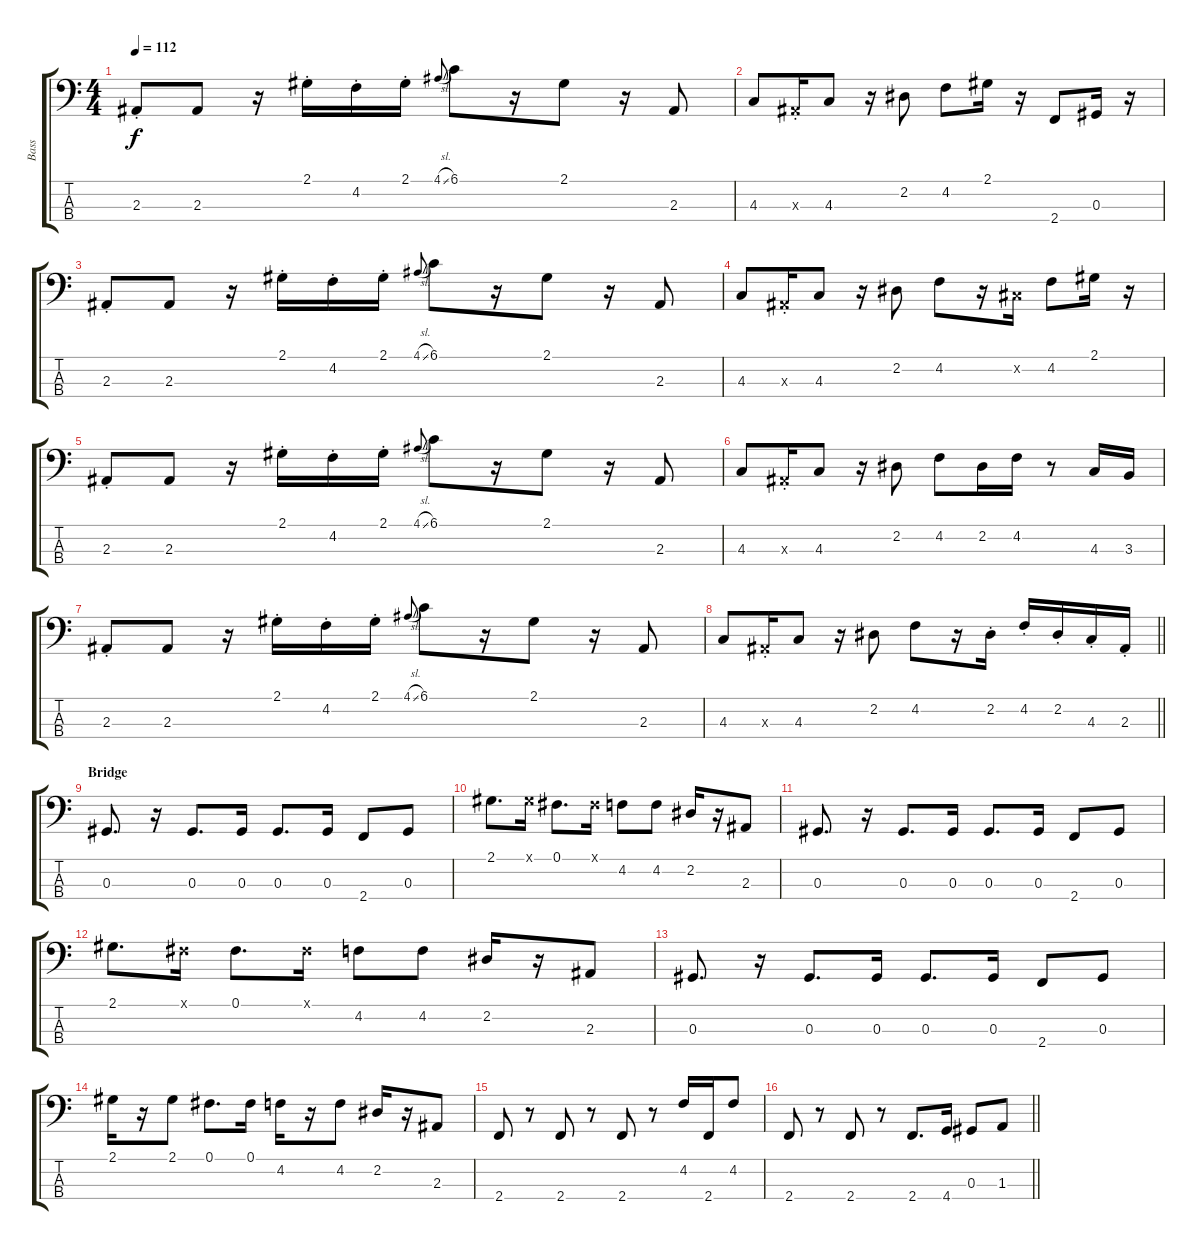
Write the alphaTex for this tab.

\track ("Bass" "Bass") {instrument electricbassfinger}
\staff {score tabs}
\tuning (Gb2 Db2 Ab1 Eb1) {hide}
\ts (4 4)
\tempo 112
\clef f4
\ks c
2.3{st}.8{dy f} 2.3.8 r.16 2.1{st}.16 4.2{st}.16 2.1{st}.16 4.1{sl}.8{gr onbeat} 6.1.8 r.16 2.1.8 r.16 2.3.8 |
4.3.8 2.3{st x}.16 4.3.8 r.16 2.2.8 4.2.8 2.1.16 r.16 2.4.8 0.3.16 r.16 |
2.3{st}.8 2.3.8 r.16 2.1{st}.16 4.2{st}.16 2.1{st}.16 4.1{sl}.8{gr onbeat} 6.1.8 r.16 2.1.8 r.16 2.3.8 |
4.3.8 2.3{st x}.16 4.3.8 r.16 2.2.8 4.2.8 r.16 0.2{x}.16 4.2.8 2.1.16 r.16 |
2.3{st}.8 2.3.8 r.16 2.1{st}.16 4.2{st}.16 2.1{st}.16 4.1{sl}.8{gr onbeat} 6.1.8 r.16 2.1.8 r.16 2.3.8 |
4.3.8 2.3{st x}.16 4.3.8 r.16 2.2.8 4.2.8 2.2.16 4.2.16 r.8 4.3.16 3.3.16 |
2.3{st}.8 2.3.8 r.16 2.1{st}.16 4.2{st}.16 2.1{st}.16 4.1{sl}.8{gr onbeat} 6.1.8 r.16 2.1.8 r.16 2.3.8 |
\barLineRight lightlight
4.3.8 2.3{st x}.16 4.3.8 r.16 2.2.8 4.2.8 r.16 2.2{st}.16 4.2{st}.16 2.2{st}.16 4.3{st}.16 2.3{st}.16 |
\section ("" "Bridge")
0.3.8{d} r.16 0.3.8{d} 0.3.16 0.3.8{d} 0.3.16 2.4.8 0.3.8 |
2.1.8{d} 2.1{x}.16 0.1.8{d} 0.1{x}.16 4.2.8 4.2.8 2.2.16 r.16 2.3.8 |
0.3.8{d} r.16 0.3.8{d} 0.3.16 0.3.8{d} 0.3.16 2.4.8 0.3.8 |
2.1.8{d} 0.1{x}.16 0.1.8{d} 0.1{x}.16 4.2.8 4.2.8 2.2.16 r.16 2.3.8 |
0.3.8{d} r.16 0.3.8{d} 0.3.16 0.3.8{d} 0.3.16 2.4.8 0.3.8 |
2.1.16 r.16 2.1.8 0.1.8{d} 0.1.16 4.2.16 r.16 4.2.8 2.2.16 r.16 2.3.8 |
2.4.8 r.8 2.4.8 r.8 2.4.8 r.8 4.2.16 2.4.16 4.2.8 |
\barLineRight lightlight
2.4.8 r.8 2.4.8 r.8 2.4.8{d} 4.4.16 0.3.8 1.3.8
